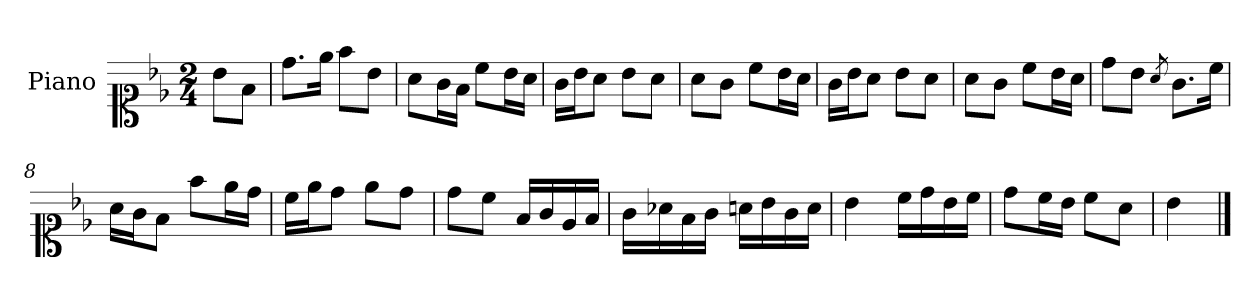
**kern
*part1
*staff1
*I"Piano
*I'Pno.
*clefC1
*k[b-e-]
*M2/4
=
8b-\L
8f\J
=1
8.dd\L
16ee-\Jk
8ff\L
8b-\J
=2
8a\L
16g\L
16f\JJ
8cc\L
16b-\L
16a\JJ
=3
16g\LL
16b-\J
8a\J
8b-\L
8a\J
=4
8a\L
8g\J
8cc\L
16b-\L
16a\JJ
=5
16g\LL
16b-\J
8a\J
8b-\L
8a\J
!!LO:LB:g=z
=6
8a\L
8g\J
8cc\L
16b-\L
16a\JJ
=7
8dd\L
8b-\J
8qa/
8.g\L
16cc\Jk
=8
16a\LL
16g\J
8f\J
8ff\L
16ee-\L
16dd\JJ
=9
16cc\LL
16ee-\J
8dd\J
8ee-\L
8dd\J
=10
8dd\L
8cc\J
16f/LL
16g/
16e-/
16f/JJ
!!LO:LB:g=z
=11
16g\LL
16a-X\
16f\
16g\JJ
16an\LL
16b-\
16g\
16a\JJ
=12
4b-\
16cc\LL
16dd\
16b-\
16cc\JJ
=13
8dd\L
16cc\L
16b-\JJ
8cc\L
8a\J
=14
4b-\
==
*-
